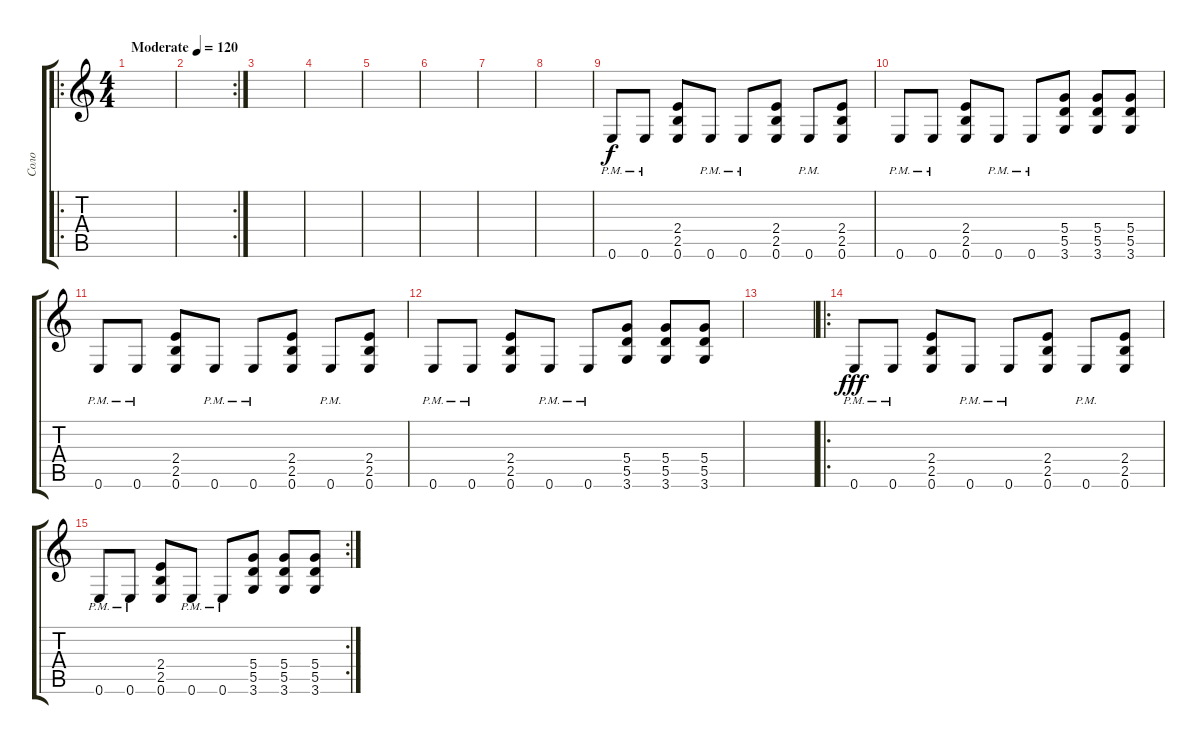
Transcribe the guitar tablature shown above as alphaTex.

\track ("Соло" "Соло") {instrument overdrivenguitar}
\staff {score tabs}
\tuning (E4 B3 G3 D3 A2 E2) {hide}
\ro
\ts (4 4)
\tempo (120 "Moderate")
\clef g2
\ks c
|
\rc 2
|
|
|
|
|
|
|
0.6{pm}.8 0.6{pm}.8 (2.4 2.5 0.6).8 0.6{pm}.8 0.6{pm}.8 (2.4 2.5 0.6).8 0.6{pm}.8 (2.4 2.5 0.6).8 |
0.6{pm}.8 0.6{pm}.8 (2.4 2.5 0.6).8 0.6{pm}.8 0.6{pm}.8 (5.4 5.5 3.6).8 (5.4 5.5 3.6).8 (5.4 5.5 3.6).8 |
0.6{pm}.8 0.6{pm}.8 (2.4 2.5 0.6).8 0.6{pm}.8 0.6{pm}.8 (2.4 2.5 0.6).8 0.6{pm}.8 (2.4 2.5 0.6).8 |
0.6{pm}.8 0.6{pm}.8 (2.4 2.5 0.6).8 0.6{pm}.8 0.6{pm}.8 (5.4 5.5 3.6).8 (5.4 5.5 3.6).8 (5.4 5.5 3.6).8 |
|
\ro
0.6{pm}.8{dy fff} 0.6{pm}.8 (2.4 2.5 0.6).8 0.6{pm}.8 0.6{pm}.8 (2.4 2.5 0.6).8 0.6{pm}.8 (2.4 2.5 0.6).8 |
\rc 2
0.6{pm}.8 0.6{pm}.8 (2.4 2.5 0.6).8 0.6{pm}.8 0.6{pm}.8 (5.4 5.5 3.6).8 (5.4 5.5 3.6).8 (5.4 5.5 3.6).8
